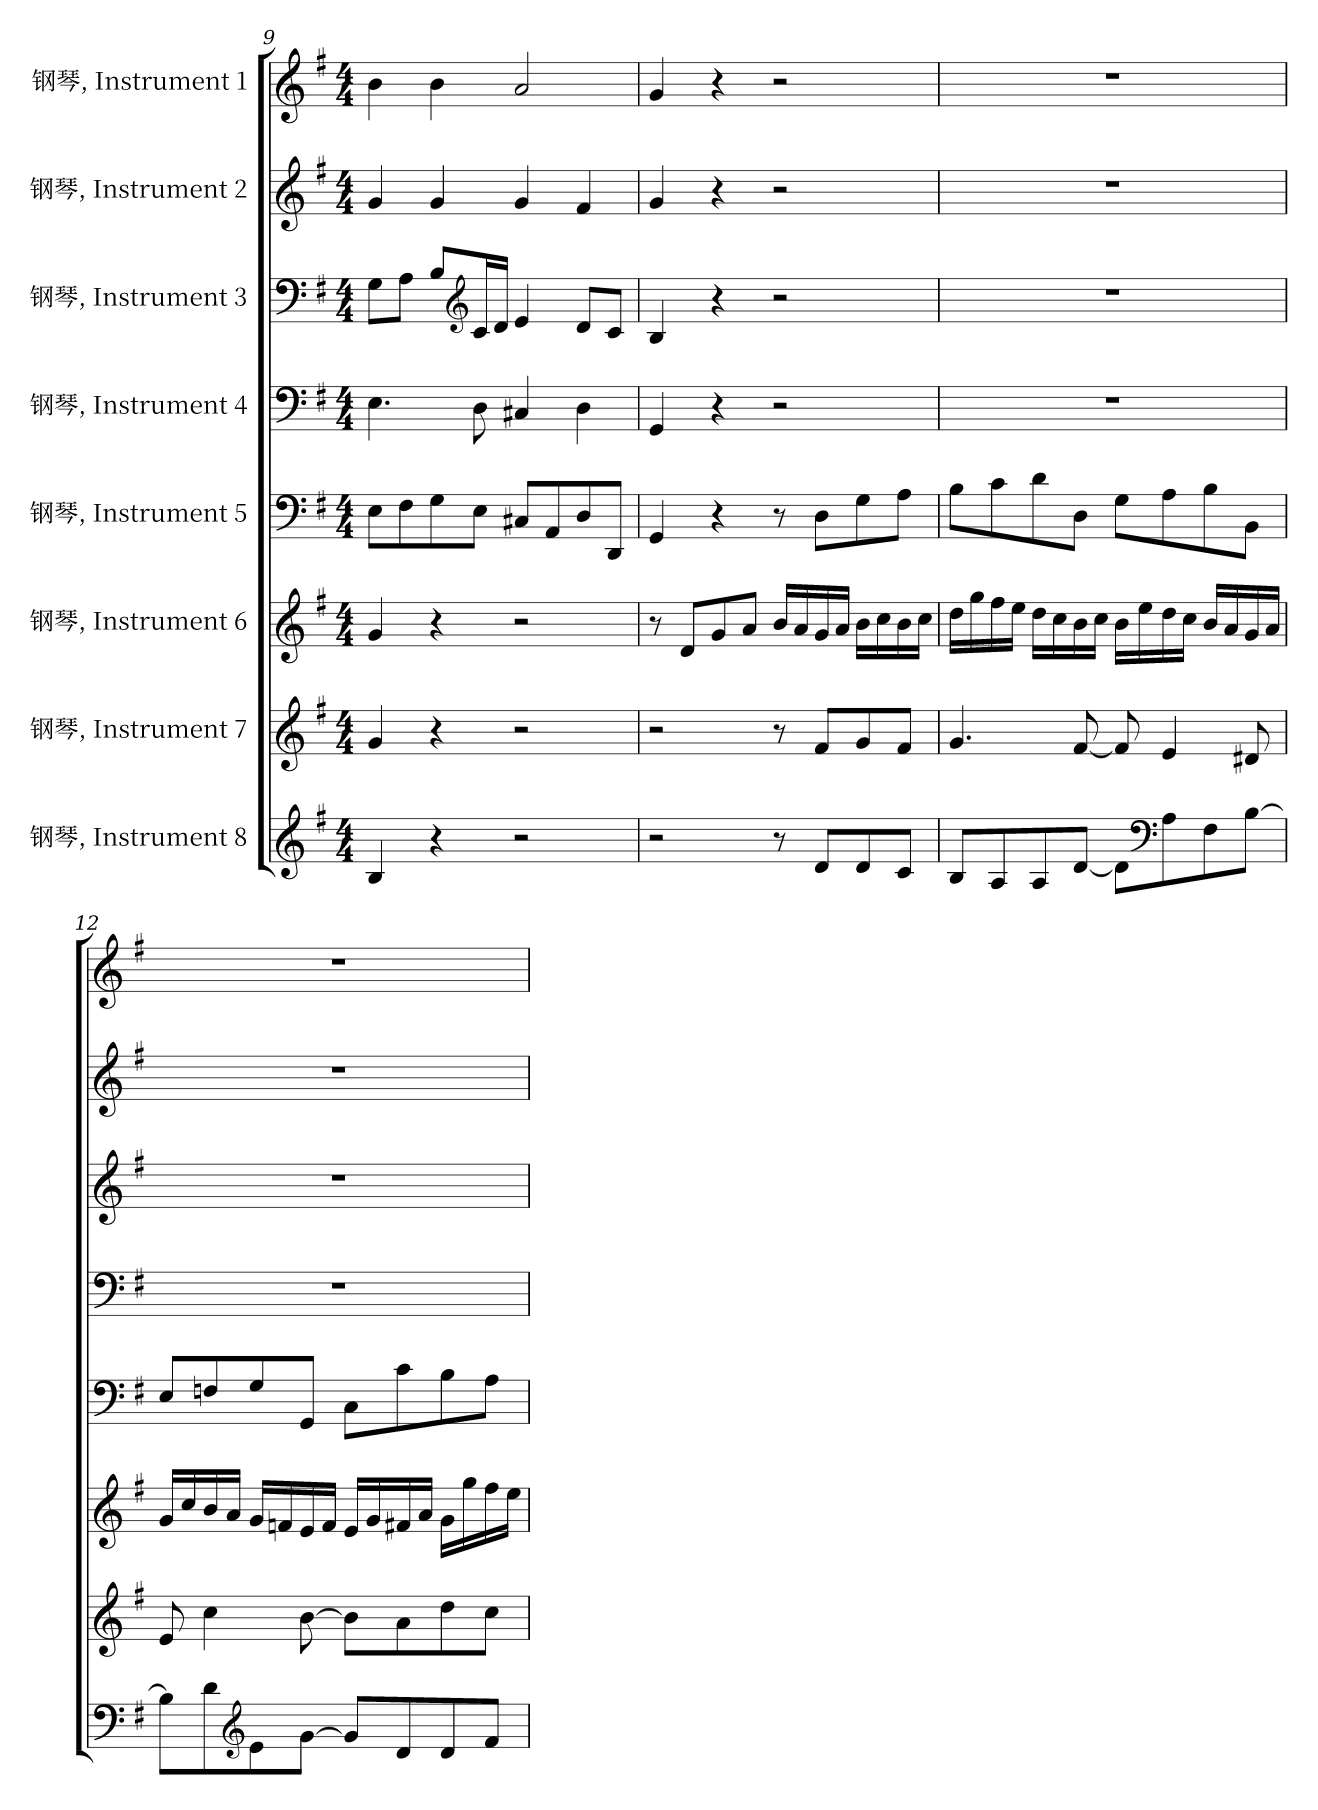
**kern	**kern	**kern	**kern	**kern	**kern	**kern	**kern
*part8	*part7	*part6	*part5	*part4	*part3	*part2	*part1
*staff8	*staff7	*staff6	*staff5	*staff4	*staff3	*staff2	*staff1
*I"钢琴, Instrument 8	*I"钢琴, Instrument 7	*I"钢琴, Instrument 6	*I"钢琴, Instrument 5	*I"钢琴, Instrument 4	*I"钢琴, Instrument 3	*I"钢琴, Instrument 2	*I"钢琴, Instrument 1
*clefG2	*clefG2	*clefG2	*clefF4	*clefF4	*clefF4	*clefG2	*clefG2
*k[f#]	*k[f#]	*k[f#]	*k[f#]	*k[f#]	*k[f#]	*k[f#]	*k[f#]
*M4/4	*M4/4	*M4/4	*M4/4	*M4/4	*M4/4	*M4/4	*M4/4
=9	=9	=9	=9	=9	=9	=9	=9
4B/	4g/	4g/	8E\L	4.E\	8G\L	4g/	4b\
.	.	.	8F#\	.	8A\J	.	.
4r	4r	4r	8G\	.	8B/L	4g/	4b\
*	*	*	*	*	*clefG2	*	*
.	.	.	8E\J	8D\	16c/L	.	.
.	.	.	.	.	16d/JJ	.	.
2r	2r	2r	8C#X/L	4C#X/	4e/	4g/	2a/
.	.	.	8AA/	.	.	.	.
.	.	.	8D/	4D\	8d/L	4f#/	.
.	.	.	8DD/J	.	8c/J	.	.
=10	=10	=10	=10	=10	=10	=10	=10
2r	2r	8r	4GG/	4GG/	4B/	4g/	4g/
.	.	8d/L	.	.	.	.	.
.	.	8g/	4r	4r	4r	4r	4r
.	.	8a/J	.	.	.	.	.
8r	8r	16b/LL	8r	2r	2r	2r	2r
.	.	16a/	.	.	.	.	.
8d/L	8f#/L	16g/	8D\L	.	.	.	.
.	.	16a/JJ	.	.	.	.	.
8d/	8g/	16b\LL	8G\	.	.	.	.
.	.	16cc\	.	.	.	.	.
8c/J	8f#/J	16b\	8A\J	.	.	.	.
.	.	16cc\JJ	.	.	.	.	.
!!LO:PB:g=z
=11	=11	=11	=11	=11	=11	=11	=11
8B/L	4.g/	16dd\LL	8B\L	1r	1r	1r	1r
.	.	16gg\	.	.	.	.	.
8A/	.	16ff#\	8c\	.	.	.	.
.	.	16ee\JJ	.	.	.	.	.
8A/	.	16dd\LL	8d\	.	.	.	.
.	.	16cc\	.	.	.	.	.
[8d/J	[8f#/	16b\	8D\J	.	.	.	.
.	.	16cc\JJ	.	.	.	.	.
8d\L]	8f#/]	16b\LL	8G\L	.	.	.	.
.	.	16ee\	.	.	.	.	.
*clefF4	*	*	*	*	*	*	*
8A\	4e/	16dd\	8A\	.	.	.	.
.	.	16cc\JJ	.	.	.	.	.
8F#\	.	16b/LL	8B\	.	.	.	.
.	.	16a/	.	.	.	.	.
[8B\J	8d#X/	16g/	8BB\J	.	.	.	.
.	.	16a/JJ	.	.	.	.	.
=12	=12	=12	=12	=12	=12	=12	=12
8B\L]	8e/	16g/LL	8E/L	1r	1r	1r	1r
.	.	16cc/	.	.	.	.	.
8d\	4cc\	16b/	8Fn/	.	.	.	.
.	.	16a/JJ	.	.	.	.	.
*clefG2	*	*	*	*	*	*	*
8e\	.	16g/LL	8G/	.	.	.	.
.	.	16fn/	.	.	.	.	.
[8g\J	[8b\	16e/	8GG/J	.	.	.	.
.	.	16f/JJ	.	.	.	.	.
8g/L]	8b\L]	16e/LL	8C\L	.	.	.	.
.	.	16g/	.	.	.	.	.
8d/	8a\	16f#X/	8c\	.	.	.	.
.	.	16a/JJ	.	.	.	.	.
8d/	8dd\	16g\LL	8B\	.	.	.	.
.	.	16gg\	.	.	.	.	.
8f#/J	8cc\J	16ff#\	8A\J	.	.	.	.
.	.	16ee\JJ	.	.	.	.	.
=	=	=	=	=	=	=	=
*-	*-	*-	*-	*-	*-	*-	*-
